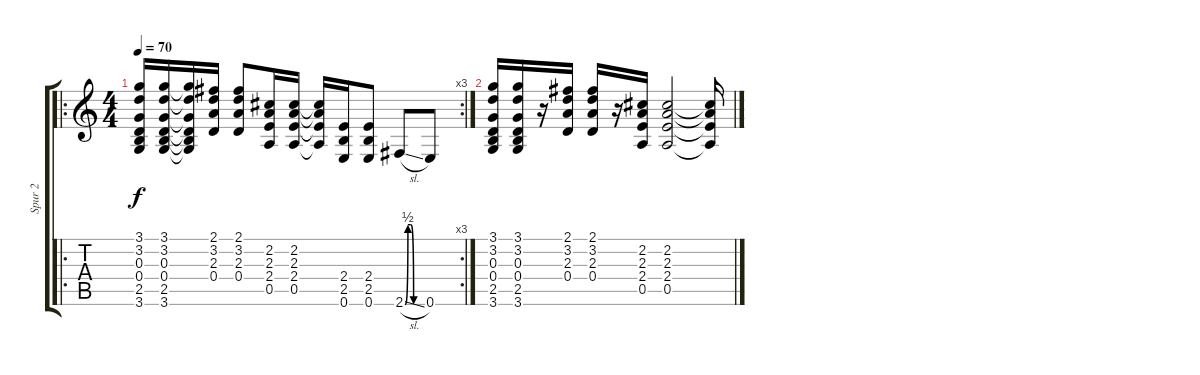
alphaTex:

\track ("Spur 2" "Spur 2") {instrument distortionguitar}
\staff {score tabs}
\tuning (E4 B3 G3 D3 A2 E2) {hide}
\ro
\rc 3
\ts (4 4)
\tempo 70
\clef g2
\ks c
(3.1 3.2 0.3 0.4 2.5 3.6).16{dy f} (3.1 3.2 0.3 0.4 2.5 3.6).16 (3.1{t} 3.2{t} 0.3{t} 0.4{t} 2.5{t} 3.6{t}).16 (2.1 3.2 2.3 0.4).16 (2.1 3.2 2.3 0.4).8 (2.2 2.3 2.4 0.5).16 (2.2 2.3 2.4 0.5).16 (2.2{t} 2.3{t} 2.4{t} 0.5{t}).16 (2.4 2.5 0.6).16 (2.4 2.5 0.6).8 2.6{be (custom 0 0 10 2 20 2 30 0 60 0) sl}.8 0.6.8 |
(3.1 3.2 0.3 0.4 2.5 3.6).16 (3.1 3.2 0.3 0.4 2.5 3.6).16 r.16 (2.1 3.2 2.3 0.4).16 (2.1 3.2 2.3 0.4).16 r.16 (2.2 2.3 2.4 0.5).16 (2.2 2.3 2.4 0.5).2 (2.2{t} 2.3{t} 2.4{t} 0.5{t}).16
